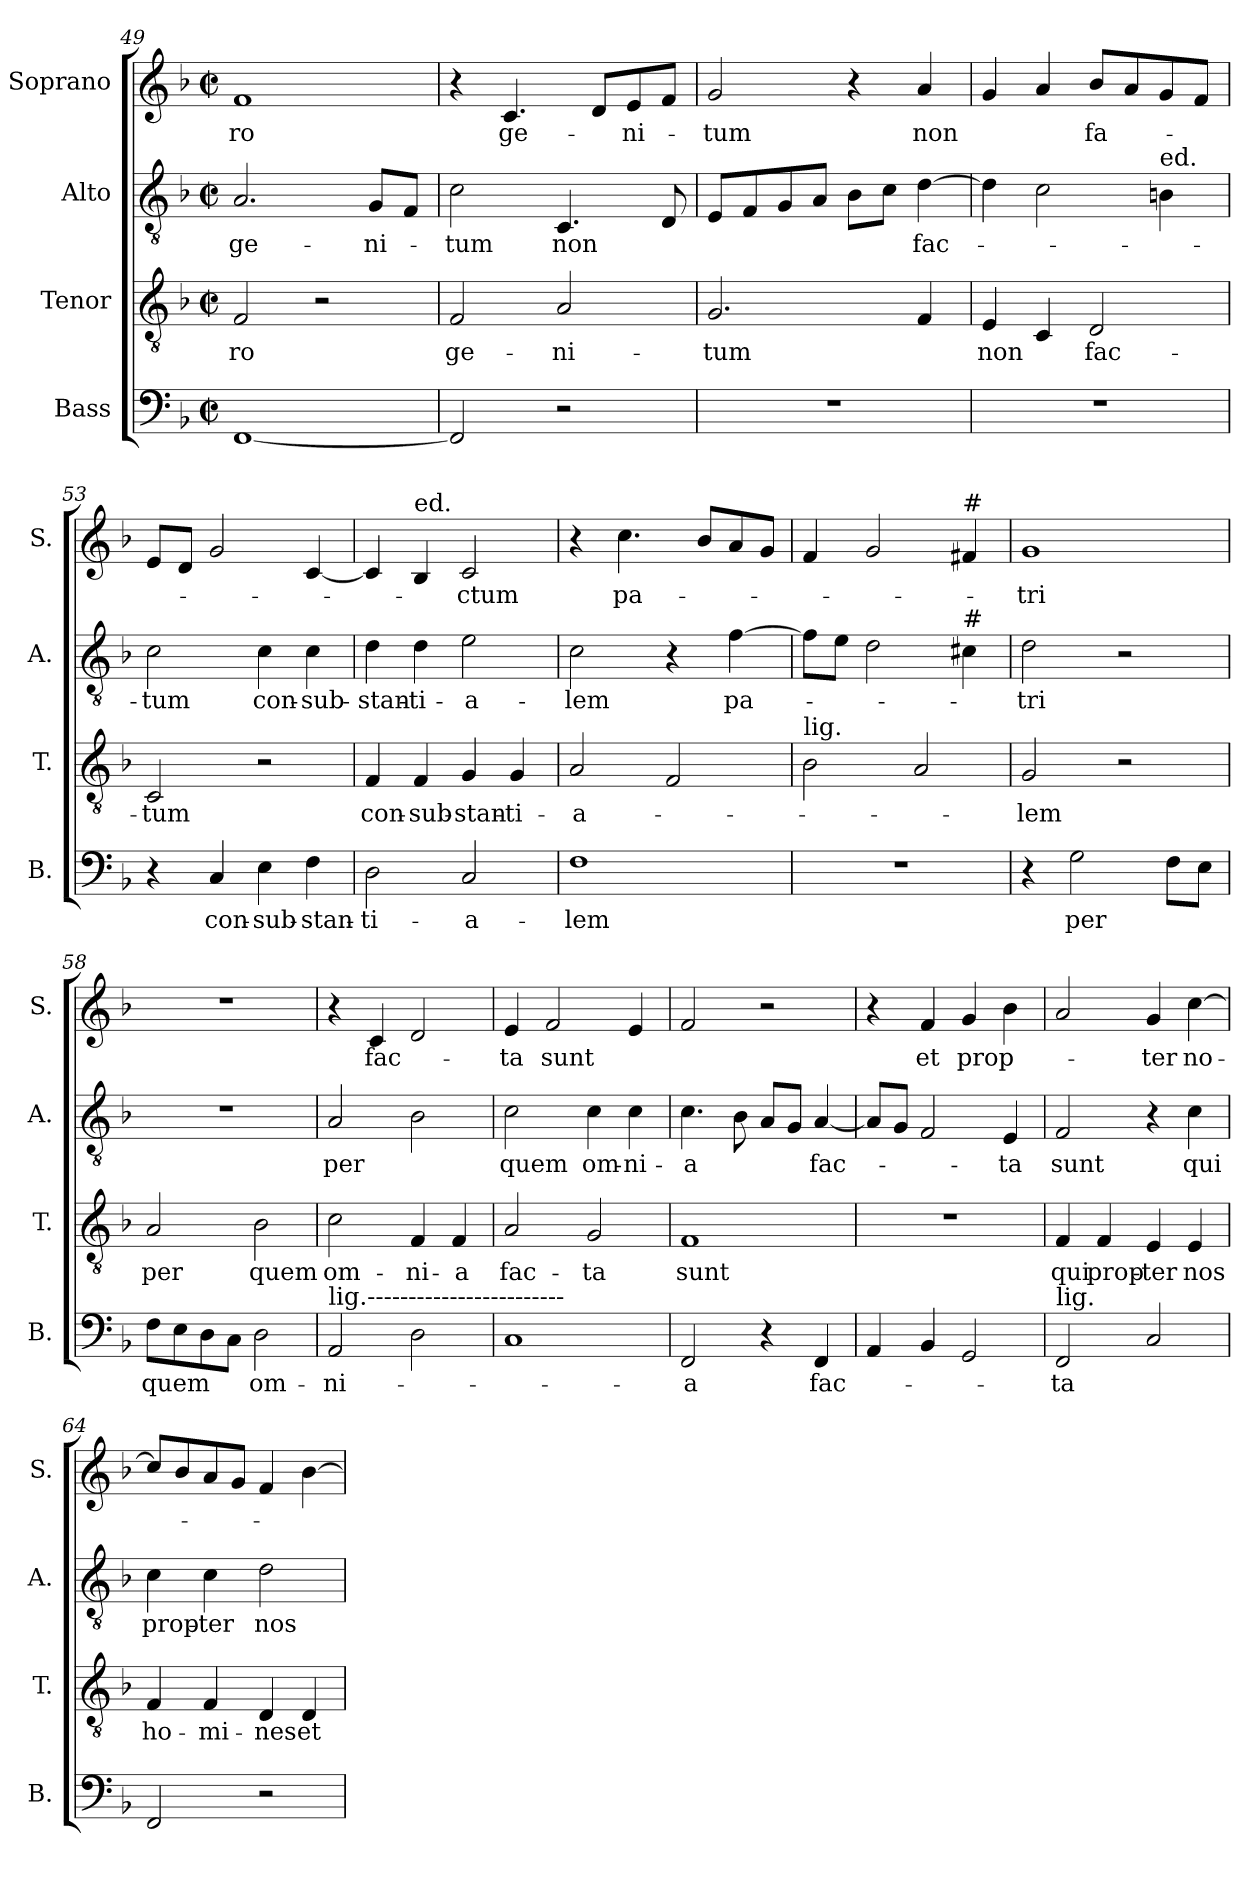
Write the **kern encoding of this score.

**kern	**text	**kern	**text	**kern	**text	**kern	**text
*part4	*part4	*part3	*part3	*part2	*part2	*part1	*part1
*staff4	*staff4	*staff3	*staff3	*staff2	*staff2	*staff1	*staff1
*I"Bass	*	*I"Tenor	*	*I"Alto	*	*I"Soprano	*
*I'B.	*	*I'T.	*	*I'A.	*	*I'S.	*
*clefF4	*	*clefGv2	*	*clefGv2	*	*clefG2	*
*k[b-]	*	*k[b-]	*	*k[b-]	*	*k[b-]	*
*M2/2	*	*M2/2	*	*M2/2	*	*M2/2	*
*met(c|)	*	*met(c|)	*	*met(c|)	*	*met(c|)	*
=49	=49	=49	=49	=49	=49	=49	=49
!	!	!	!LO:LY:b	!	!LO:LY:b	!	!LO:LY:b
[1FF	.	2F/	-ro	2.A/	ge-	1f	-ro
.	.	2r	.	.	.	.	.
!	!	!	!	!	!LO:LY:b	!	!
.	.	.	.	8G/L	-ni-	.	.
.	.	.	.	8F/J	.	.	.
=50	=50	=50	=50	=50	=50	=50	=50
!	!	!	!LO:LY:b	!	!LO:LY:b	!	!
2FF/]	.	2F/	ge-	2c\	-tum	4r	.
!	!	!	!	!	!	!	!LO:LY:b
.	.	.	.	.	.	4.c/	ge-
!	!	!	!LO:LY:b	!	!LO:LY:b	!	!
2r	.	2A/	-ni-	4.C/	non	.	.
.	.	.	.	.	.	8d/L	.
!	!	!	!	!	!	!	!LO:LY:b
.	.	.	.	.	.	8e/	-ni-
.	.	.	.	8D/	.	8f/J	.
=51	=51	=51	=51	=51	=51	=51	=51
!	!	!	!LO:LY:b	!	!	!	!LO:LY:b
1r	.	2.G/	-tum	8E/L	.	2g/	-tum
.	.	.	.	8F/	.	.	.
.	.	.	.	8G/	.	.	.
.	.	.	.	8A/J	.	.	.
.	.	.	.	8B-\L	.	4r	.
.	.	.	.	8c\J	.	.	.
!	!	!	!	!	!LO:LY:b	!	!LO:LY:b
.	.	4F/	.	[4d\	fac-	4a/	-non
=52	=52	=52	=52	=52	=52	=52	=52
!	!	!	!LO:LY:b	!	!	!	!
1r	.	4E/	-non	4d\]	.	4g/	.
.	.	4C/	.	2c\	.	4a/	.
!	!	!	!LO:LY:b	!	!	!	!LO:LY:b
.	.	2D/	fac-	.	.	8b-/L	fa-
.	.	.	.	.	.	8a/	.
!	!	!	!	!LO:TX:a:t=ed.	!	!	!
.	.	.	.	4Bn\	.	8g/	.
.	.	.	.	.	.	8f/J	.
=53	=53	=53	=53	=53	=53	=53	=53
!	!	!	!LO:LY:b	!	!LO:LY:b	!	!
4r	.	2C/	-tum	2c\	tum	8e/L	.
.	.	.	.	.	.	8d/J	.
!	!LO:LY:b	!	!	!	!	!	!
4C/	con-	.	.	.	.	2g/	.
!	!LO:LY:b	!	!	!	!LO:LY:b	!	!
4E\	-sub-	2r	.	4c\	con-	.	.
!	!LO:LY:b	!	!	!	!LO:LY:b	!	!
4F\	-stan-	.	.	4c\	-sub-	[4c/	.
=54	=54	=54	=54	=54	=54	=54	=54
!	!LO:LY:b	!	!LO:LY:b	!	!LO:LY:b	!	!
2D\	-ti-	4F/	con-	4d\	-stan-	4c/]	.
!	!	!	!	!	!	!LO:TX:a:t=ed.	!
!	!	!	!LO:LY:b	!	!LO:LY:b	!	!
.	.	4F/	-sub-	4d\	-ti-	4B-/	.
!	!LO:LY:b	!	!LO:LY:b	!	!LO:LY:b	!	!LO:LY:b
2C/	-a-	4G/	-stan-	2e\	-a-	2c/	-ctum
!	!	!	!LO:LY:b	!	!	!	!
.	.	4G/	-ti-	.	.	.	.
=55	=55	=55	=55	=55	=55	=55	=55
!	!LO:LY:b	!	!LO:LY:b	!	!LO:LY:b	!	!
1F	-lem	2A/	-a-	2c\	-lem	4r	.
!	!	!	!	!	!	!	!LO:LY:b
.	.	.	.	.	.	4.cc\	pa-
.	.	2F/	.	4r	.	.	.
.	.	.	.	.	.	8b-/L	.
!	!	!	!	!	!LO:LY:b	!	!
.	.	.	.	[4f\	pa-	8a/	.
.	.	.	.	.	.	8g/J	.
=56	=56	=56	=56	=56	=56	=56	=56
!	!	!LO:TX:a:t=lig.	!	!	!	!	!
1r	.	2B-\	.	8f\L]	.	4f/	.
.	.	.	.	8e\J	.	.	.
.	.	.	.	2d\	.	2g/	.
.	.	2A/	.	.	.	.	.
!	!	!	!	!	!	!LO:TX:a:t=#	!
!	!	!	!	!LO:TX:a:t=#	!	!	!
.	.	.	.	4c#X\	.	4f#X/	.
=57	=57	=57	=57	=57	=57	=57	=57
!	!	!	!LO:LY:b	!	!LO:LY:b	!	!LO:LY:b
4r	.	2G/	-lem	2d\	-tri	1g	-tri
!	!LO:LY:b	!	!	!	!	!	!
2G\	-per	.	.	.	.	.	.
.	.	2r	.	2r	.	.	.
8F\L	.	.	.	.	.	.	.
8E\J	.	.	.	.	.	.	.
=58	=58	=58	=58	=58	=58	=58	=58
!	!LO:LY:b	!	!LO:LY:b	!	!	!	!
8F\L	-quem	2A/	per	1r	.	1r	.
8E\	.	.	.	.	.	.	.
8D\	.	.	.	.	.	.	.
8C\J	.	.	.	.	.	.	.
!	!LO:LY:b	!	!LO:LY:b	!	!	!	!
2D\	om-	2B-\	quem	.	.	.	.
=59	=59	=59	=59	=59	=59	=59	=59
!LO:TX:a:t=lig.------------------------	!	!	!	!	!	!	!
!	!LO:LY:b	!	!LO:LY:b	!	!LO:LY:b	!	!
2AA/	-ni-	2c\	om-	2A/	-per	4r	.
!	!	!	!	!	!	!	!LO:LY:b
.	.	.	.	.	.	4c/	fac-
!	!	!	!LO:LY:b	!	!	!	!
2D\	.	4F/	-ni-	2B-\	.	2d/	.
!	!	!	!LO:LY:b	!	!	!	!
.	.	4F/	-a	.	.	.	.
=60	=60	=60	=60	=60	=60	=60	=60
!	!	!	!LO:LY:b	!	!LO:LY:b	!	!LO:LY:b
1C	.	2A/	fac-	2c\	quem	4e/	-ta
!	!	!	!	!	!	!	!LO:LY:b
.	.	.	.	.	.	2f/	-sunt
!	!	!	!LO:LY:b	!	!LO:LY:b	!	!
.	.	2G/	-ta	4c\	om-	.	.
!	!	!	!	!	!LO:LY:b	!	!
.	.	.	.	4c\	-ni-	4e/	.
=61	=61	=61	=61	=61	=61	=61	=61
!	!LO:LY:b	!	!LO:LY:b	!	!LO:LY:b	!	!
2FF/	-a	1F	sunt	4.c\	-a	2f/	.
.	.	.	.	8B-\	.	.	.
4r	.	.	.	8A/L	.	2r	.
.	.	.	.	8G/J	.	.	.
!	!LO:LY:b	!	!	!	!LO:LY:b	!	!
4FF/	fac-	.	.	[4A/	fac-	.	.
=62	=62	=62	=62	=62	=62	=62	=62
4AA/	.	1r	.	8A/L]	.	4r	.
.	.	.	.	8G/J	.	.	.
!	!	!	!	!	!	!	!LO:LY:b
4BB-/	.	.	.	2F/	.	4f/	et
!	!	!	!	!	!	!	!LO:LY:b
2GG/	.	.	.	.	.	4g/	prop-
!	!	!	!	!	!LO:LY:b	!	!
.	.	.	.	4E/	-ta	4b-\	.
=63	=63	=63	=63	=63	=63	=63	=63
!LO:TX:a:t=lig.	!	!	!	!	!	!	!
!	!LO:LY:b	!	!LO:LY:b	!	!LO:LY:b	!	!
2FF/	-ta	4F/	qui	2F/	sunt	2a/	.
!	!	!	!LO:LY:b	!	!	!	!
.	.	4F/	prop-	.	.	.	.
!	!	!	!LO:LY:b	!	!	!	!LO:LY:b
2C/	.	4E/	-ter	4r	.	4g/	-ter
!	!	!	!LO:LY:b	!	!LO:LY:b	!	!LO:LY:b
.	.	4E/	nos	4c\	qui	[4cc\	no-
=64	=64	=64	=64	=64	=64	=64	=64
!	!	!	!LO:LY:b	!	!LO:LY:b	!	!
2FF/	.	4F/	ho-	4c\	prop-	8cc/L]	.
.	.	.	.	.	.	8b-/	.
!	!	!	!LO:LY:b	!	!LO:LY:b	!	!
.	.	4F/	-mi-	4c\	-ter	8a/	.
.	.	.	.	.	.	8g/J	.
!	!	!	!LO:LY:b	!	!LO:LY:b	!	!
2r	.	4D/	-nes	2d\	nos	4f/	.
!	!	!	!LO:LY:b	!	!	!	!
.	.	4D/	et	.	.	[4b-\	.
=	=	=	=	=	=	=	=
*-	*-	*-	*-	*-	*-	*-	*-
